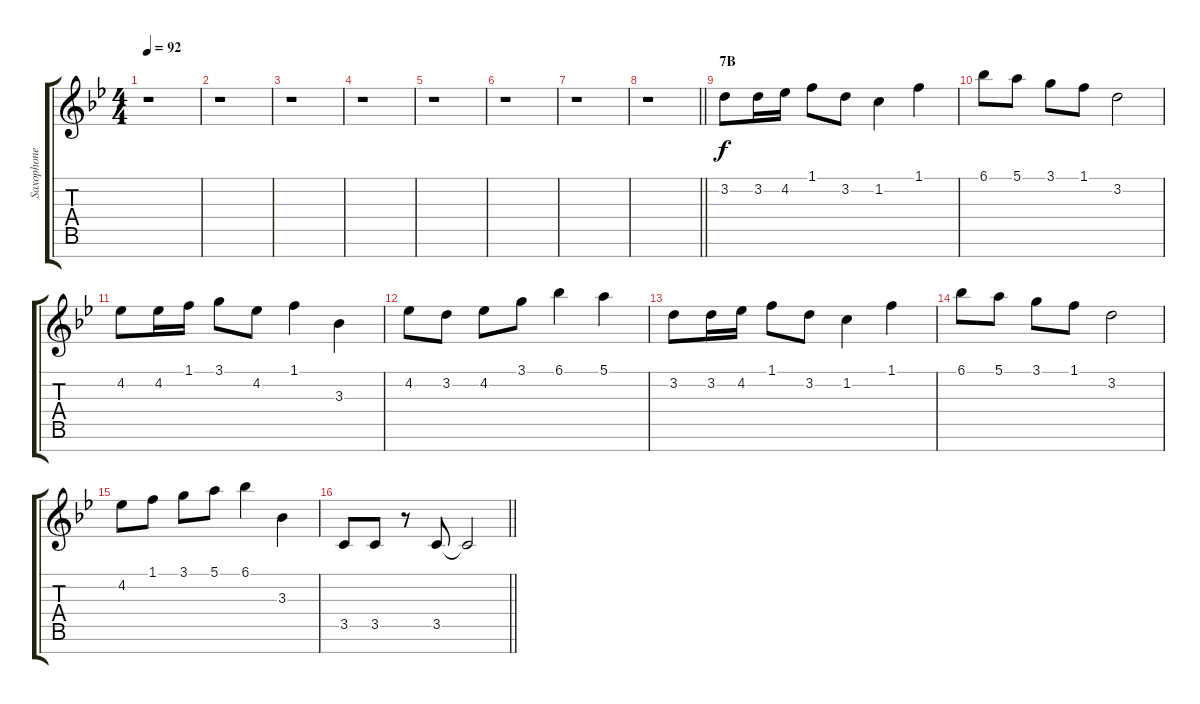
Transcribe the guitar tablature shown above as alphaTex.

\track ("Saxophone" "Saxophone") {instrument altosax}
\staff {score tabs}
\tuning (E5 B4 G4 D4 A3 E3 B2) {hide}
\ts (4 4)
\tempo 92
\clef g2
\ks bb
r.1{dy f} |
r.1 |
r.1 |
r.1 |
r.1 |
r.1 |
r.1 |
\barLineRight lightlight
r.1 |
\section ("" "7B")
3.2.8 3.2.16 4.2.16 1.1.8 3.2.8 1.2.4 1.1.4 |
6.1.8 5.1.8 3.1.8 1.1.8 3.2.2 |
4.2.8 4.2.16 1.1.16 3.1.8 4.2.8 1.1.4 3.3.4 |
4.2.8 3.2.8 4.2.8 3.1.8 6.1.4 5.1.4 |
3.2.8 3.2.16 4.2.16 1.1.8 3.2.8 1.2.4 1.1.4 |
6.1.8 5.1.8 3.1.8 1.1.8 3.2.2 |
4.2.8 1.1.8 3.1.8 5.1.8 6.1.4 3.3.4 |
\barLineRight lightlight
3.5.8 3.5.8 r.8 3.5.8 3.5{t}.2
